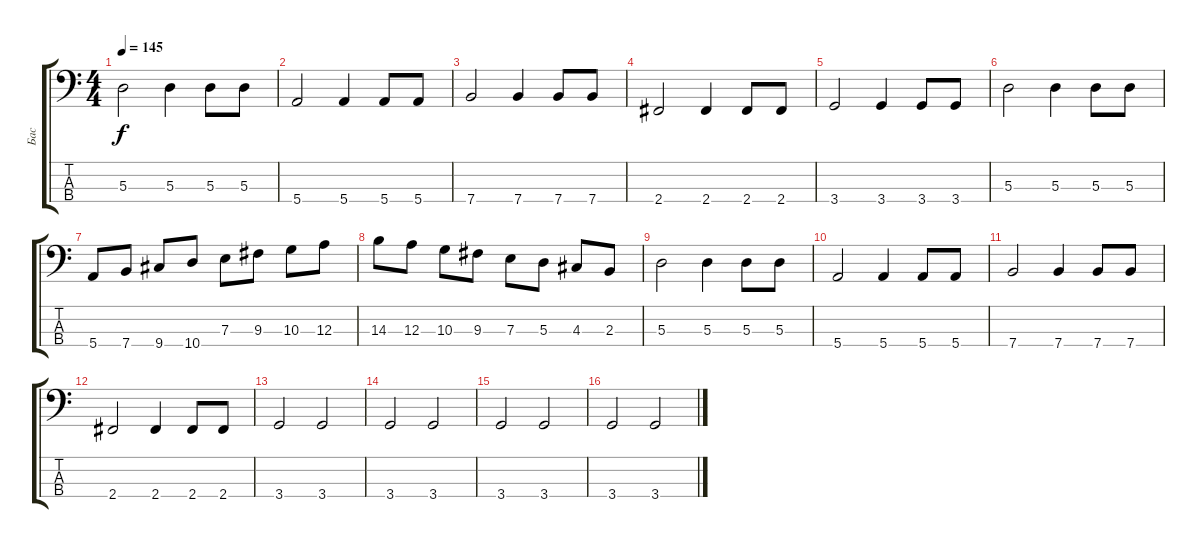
\track ("Бас" "Бас") {instrument electricbasspick}
\staff {score tabs}
\tuning (G2 D2 A1 E1) {hide}
\ts (4 4)
\tempo 145
\clef f4
\ks c
5.3.2{dy f} 5.3.4 5.3.8 5.3.8 |
5.4.2 5.4.4 5.4.8 5.4.8 |
7.4.2 7.4.4 7.4.8 7.4.8 |
2.4.2 2.4.4 2.4.8 2.4.8 |
3.4.2 3.4.4 3.4.8 3.4.8 |
5.3.2 5.3.4 5.3.8 5.3.8 |
5.4.8 7.4.8 9.4.8 10.4.8 7.3.8 9.3.8 10.3.8 12.3.8 |
14.3.8 12.3.8 10.3.8 9.3.8 7.3.8 5.3.8 4.3.8 2.3.8 |
5.3.2 5.3.4 5.3.8 5.3.8 |
5.4.2 5.4.4 5.4.8 5.4.8 |
7.4.2 7.4.4 7.4.8 7.4.8 |
2.4.2 2.4.4 2.4.8 2.4.8 |
3.4.2 3.4.2 |
3.4.2 3.4.2 |
3.4.2 3.4.2 |
3.4.2 3.4.2
